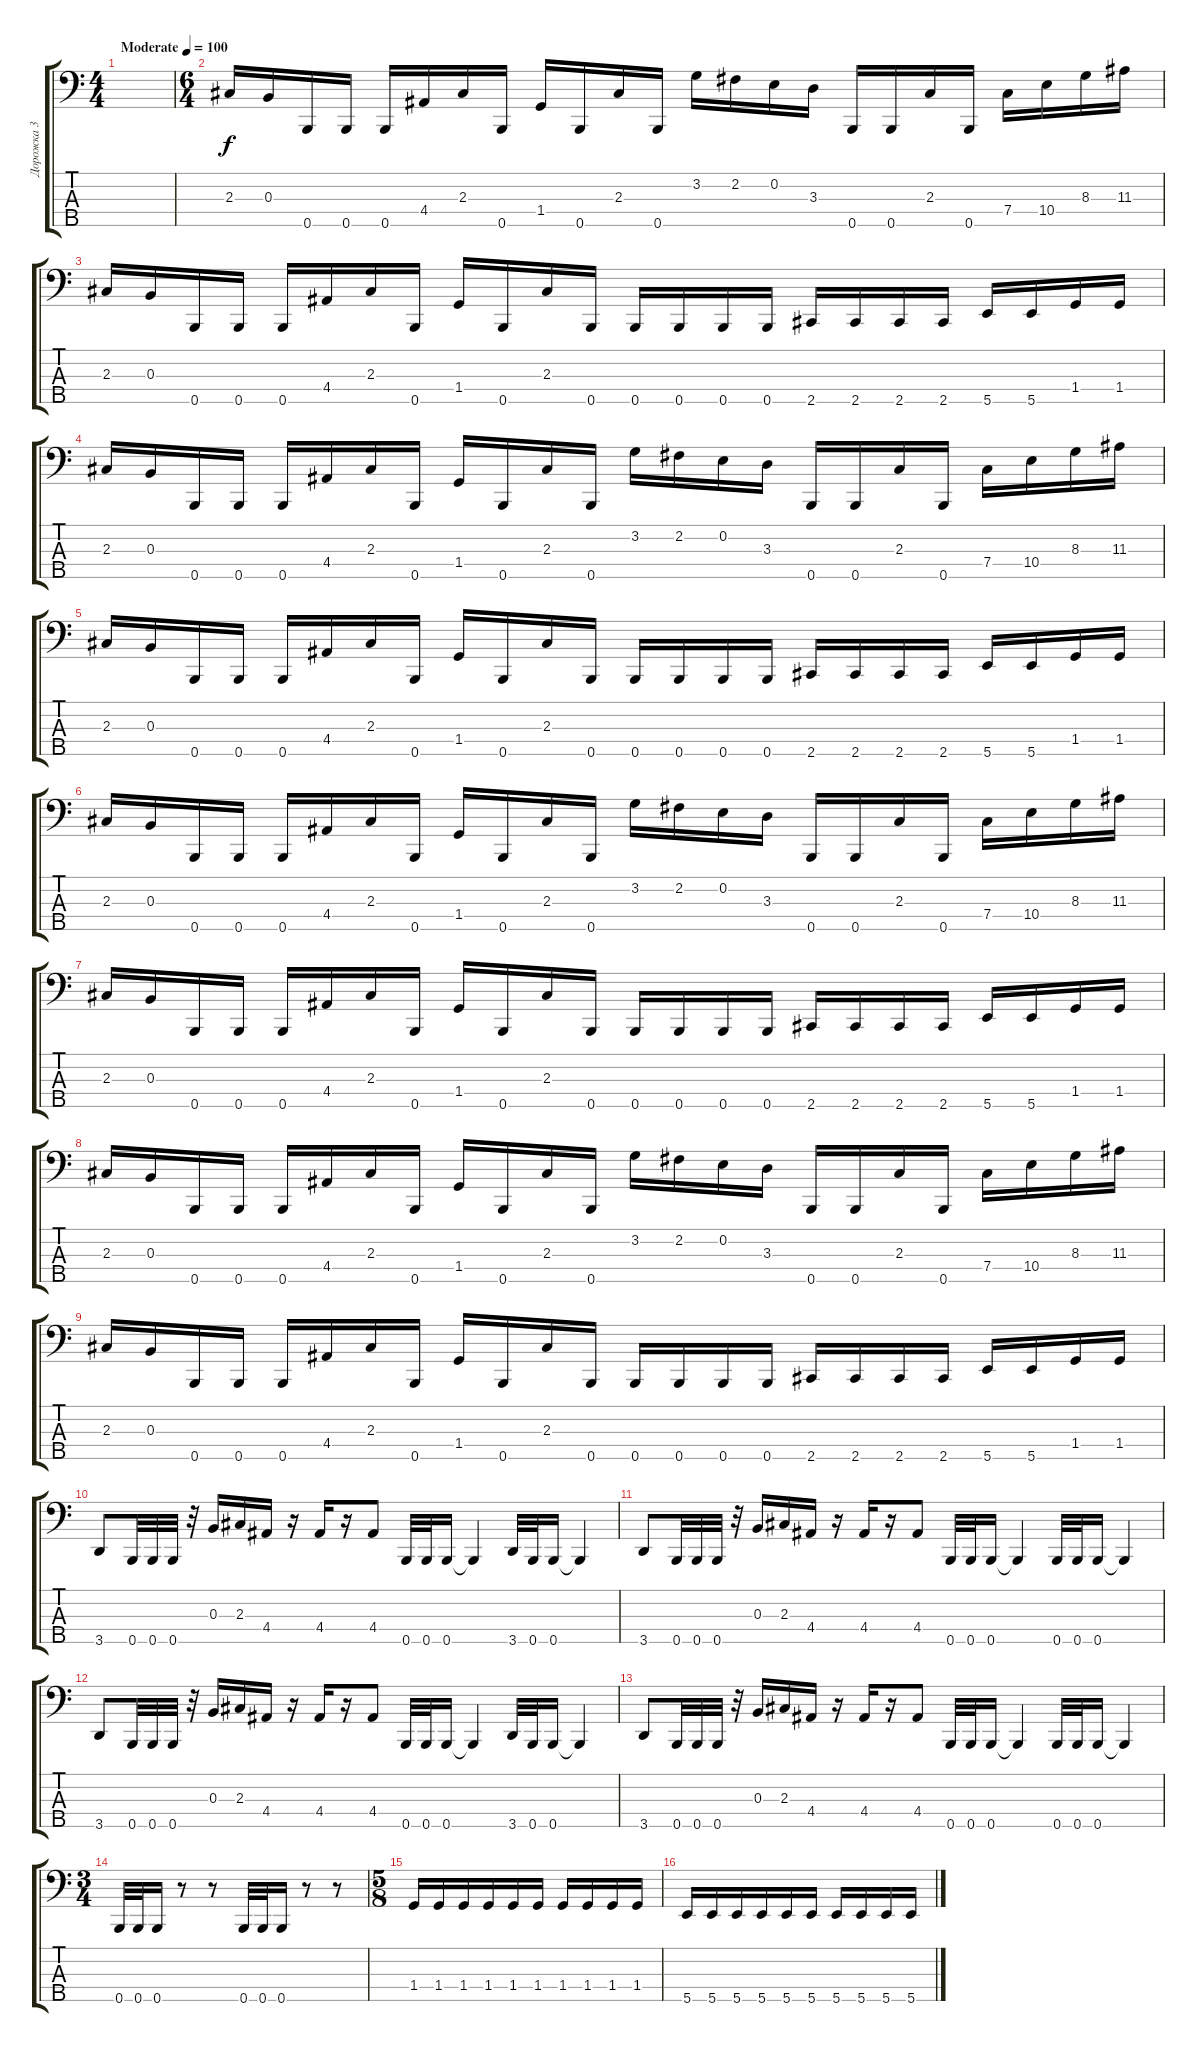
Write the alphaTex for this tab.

\track ("Дорожка 3" "Дорожка 3") {instrument electricbassfinger}
\staff {score tabs}
\tuning (Ab2 E2 B1 Gb1 B0) {hide}
\ts (4 4)
\tempo (100 "Moderate")
\clef f4
\ks c
|
\ts (6 4)
2.3.16 0.3.16 0.5.16 0.5.16 0.5.16 4.4.16 2.3.16 0.5.16 1.4.16 0.5.16 2.3.16 0.5.16 3.2.16 2.2.16 0.2.16 3.3.16 0.5.16 0.5.16 2.3.16 0.5.16 7.4.16 10.4.16 8.3.16 11.3.16 |
2.3.16 0.3.16 0.5.16 0.5.16 0.5.16 4.4.16 2.3.16 0.5.16 1.4.16 0.5.16 2.3.16 0.5.16 0.5.16 0.5.16 0.5.16 0.5.16 2.5.16 2.5.16 2.5.16 2.5.16 5.5.16 5.5.16 1.4.16 1.4.16 |
2.3.16 0.3.16 0.5.16 0.5.16 0.5.16 4.4.16 2.3.16 0.5.16 1.4.16 0.5.16 2.3.16 0.5.16 3.2.16 2.2.16 0.2.16 3.3.16 0.5.16 0.5.16 2.3.16 0.5.16 7.4.16 10.4.16 8.3.16 11.3.16 |
2.3.16 0.3.16 0.5.16 0.5.16 0.5.16 4.4.16 2.3.16 0.5.16 1.4.16 0.5.16 2.3.16 0.5.16 0.5.16 0.5.16 0.5.16 0.5.16 2.5.16 2.5.16 2.5.16 2.5.16 5.5.16 5.5.16 1.4.16 1.4.16 |
2.3.16 0.3.16 0.5.16 0.5.16 0.5.16 4.4.16 2.3.16 0.5.16 1.4.16 0.5.16 2.3.16 0.5.16 3.2.16 2.2.16 0.2.16 3.3.16 0.5.16 0.5.16 2.3.16 0.5.16 7.4.16 10.4.16 8.3.16 11.3.16 |
2.3.16 0.3.16 0.5.16 0.5.16 0.5.16 4.4.16 2.3.16 0.5.16 1.4.16 0.5.16 2.3.16 0.5.16 0.5.16 0.5.16 0.5.16 0.5.16 2.5.16 2.5.16 2.5.16 2.5.16 5.5.16 5.5.16 1.4.16 1.4.16 |
2.3.16 0.3.16 0.5.16 0.5.16 0.5.16 4.4.16 2.3.16 0.5.16 1.4.16 0.5.16 2.3.16 0.5.16 3.2.16 2.2.16 0.2.16 3.3.16 0.5.16 0.5.16 2.3.16 0.5.16 7.4.16 10.4.16 8.3.16 11.3.16 |
2.3.16 0.3.16 0.5.16 0.5.16 0.5.16 4.4.16 2.3.16 0.5.16 1.4.16 0.5.16 2.3.16 0.5.16 0.5.16 0.5.16 0.5.16 0.5.16 2.5.16 2.5.16 2.5.16 2.5.16 5.5.16 5.5.16 1.4.16 1.4.16 |
3.5.8 0.5.32 0.5.32 0.5.32 r.32 0.3.16 2.3.16 4.4.16 r.16 4.4.16 r.16 4.4.8 0.5.32 0.5.32 0.5.16 0.5{t}.4 3.5.32 0.5.32 0.5.16 0.5{t}.4 |
3.5.8 0.5.32 0.5.32 0.5.32 r.32 0.3.16 2.3.16 4.4.16 r.16 4.4.16 r.16 4.4.8 0.5.32 0.5.32 0.5.16 0.5{t}.4 0.5.32 0.5.32 0.5.16 0.5{t}.4 |
3.5.8 0.5.32 0.5.32 0.5.32 r.32 0.3.16 2.3.16 4.4.16 r.16 4.4.16 r.16 4.4.8 0.5.32 0.5.32 0.5.16 0.5{t}.4 3.5.32 0.5.32 0.5.16 0.5{t}.4 |
3.5.8 0.5.32 0.5.32 0.5.32 r.32 0.3.16 2.3.16 4.4.16 r.16 4.4.16 r.16 4.4.8 0.5.32 0.5.32 0.5.16 0.5{t}.4 0.5.32 0.5.32 0.5.16 0.5{t}.4 |
\ts (3 4)
0.5.32 0.5.32 0.5.16 r.8 r.8 0.5.32 0.5.32 0.5.16 r.8 r.8 |
\ts (5 8)
1.4.16 1.4.16 1.4.16 1.4.16 1.4.16 1.4.16 1.4.16 1.4.16 1.4.16 1.4.16 |
5.5.16 5.5.16 5.5.16 5.5.16 5.5.16 5.5.16 5.5.16 5.5.16 5.5.16 5.5.16
